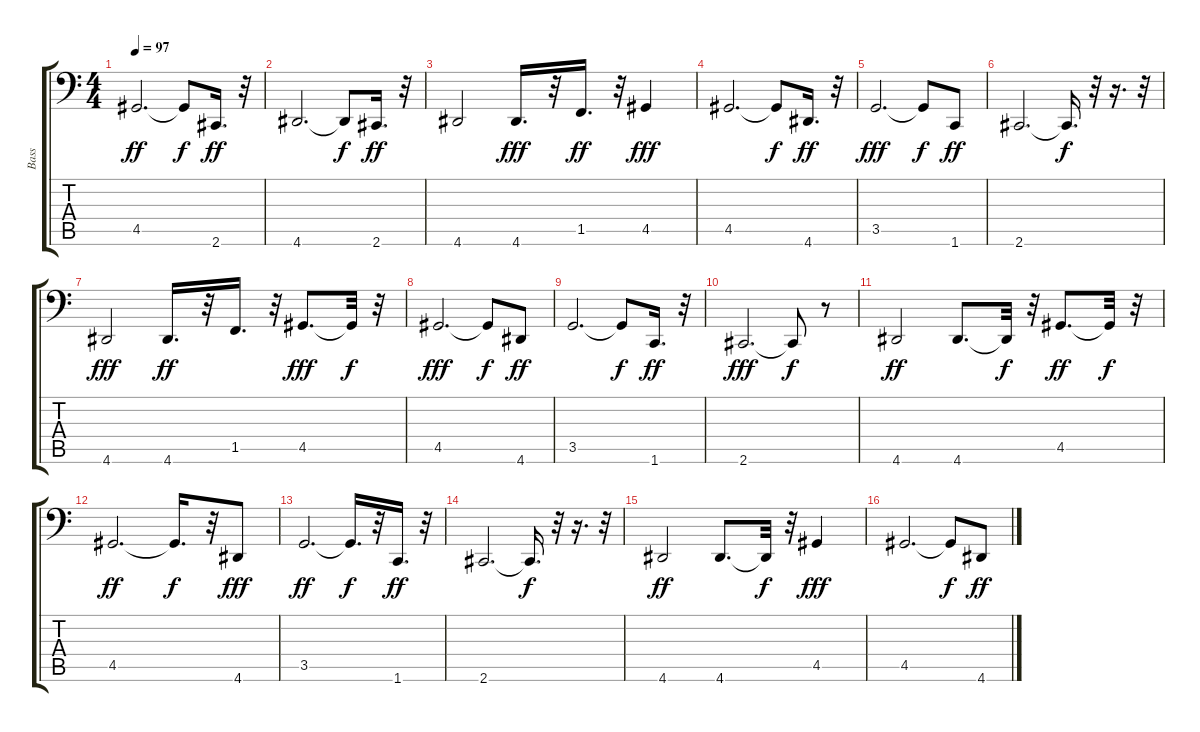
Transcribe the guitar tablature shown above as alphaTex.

\track ("Bass" "Bass") {instrument synthbass1}
\staff {score tabs}
\tuning (C3 G2 D2 A1 E1 B0) {hide}
\ts (4 4)
\tempo 97
\clef f4
\ks c
4.5.2{d dy ff} 4.5{t}.8{dy f} 2.6.16{d dy ff} r.32 |
4.6.2{d} 4.6{t}.8{dy f} 2.6.16{d dy ff} r.32 |
4.6.2 4.6.16{d dy fff} r.32 1.5.16{d dy ff} r.32 4.5.4{dy fff} |
4.5.2{d} 4.5{t}.8{dy f} 4.6.16{d dy ff} r.32 |
3.5.2{d dy fff} 3.5{t}.8{dy f} 1.6.8{dy ff} |
2.6.2{d} 2.6{t}.16{d dy f} r.32 r.16{d} r.32 |
4.6.2{dy fff} 4.6.16{d dy ff} r.32 1.5.16{d} r.32 4.5.8{d dy fff} 4.5{t}.32{dy f} r.32 |
4.5.2{d dy fff} 4.5{t}.8{dy f} 4.6.8{dy ff} |
3.5.2{d} 3.5{t}.8{dy f} 1.6.16{d dy ff} r.32 |
2.6.2{d dy fff} 2.6{t}.8{dy f} r.8 |
4.6.2{dy ff} 4.6.8{d} 4.6{t}.32{dy f} r.32 4.5.8{d dy ff} 4.5{t}.32{dy f} r.32 |
4.5.2{d dy ff} 4.5{t}.16{d dy f} r.32 4.6.8{dy fff} |
3.5.2{d dy ff} 3.5{t}.16{d dy f} r.32 1.6.16{d dy ff} r.32 |
2.6.2{d} 2.6{t}.16{d dy f} r.32 r.16{d} r.32 |
4.6.2{dy ff} 4.6.8{d} 4.6{t}.32{dy f} r.32 4.5.4{dy fff} |
4.5.2{d} 4.5{t}.8{dy f} 4.6.8{dy ff}
